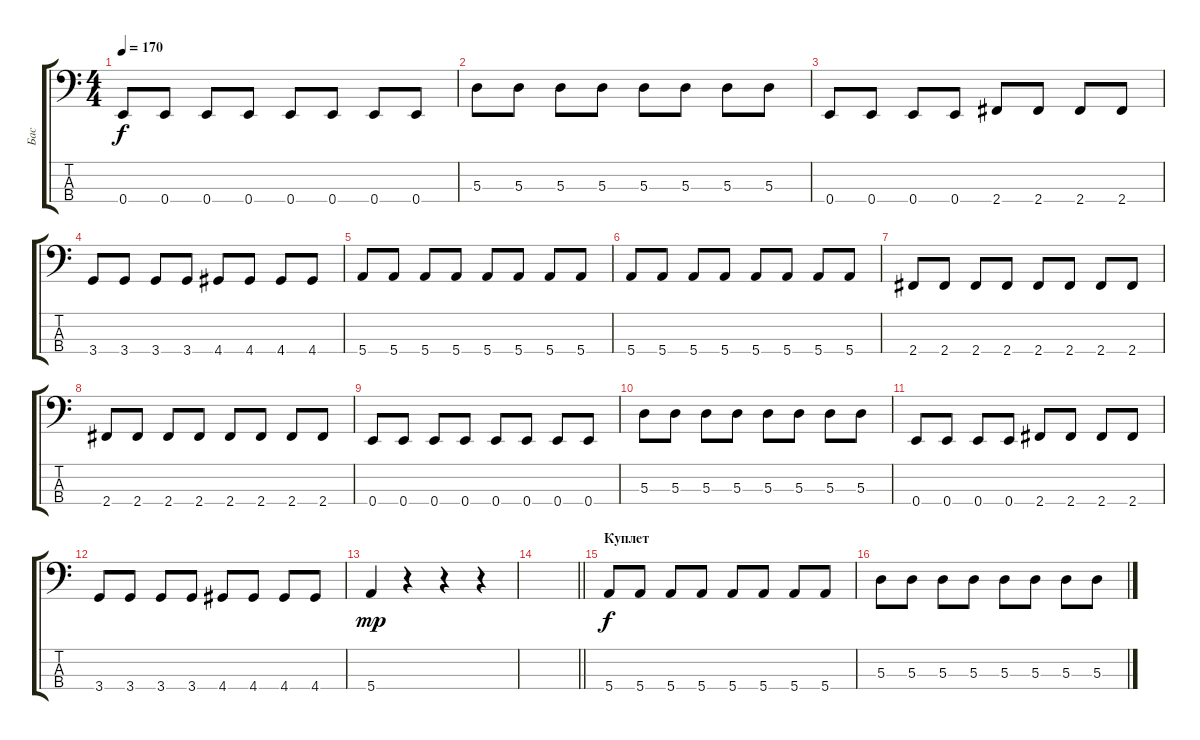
\track ("Бас" "Бас") {instrument electricbassfinger}
\staff {score tabs}
\tuning (G2 D2 A1 E1) {hide}
\ts (4 4)
\tempo 170
\clef f4
\ks c
0.4.8{dy f} 0.4.8 0.4.8 0.4.8 0.4.8 0.4.8 0.4.8 0.4.8 |
5.3.8 5.3.8 5.3.8 5.3.8 5.3.8 5.3.8 5.3.8 5.3.8 |
0.4.8 0.4.8 0.4.8 0.4.8 2.4.8 2.4.8 2.4.8 2.4.8 |
3.4.8 3.4.8 3.4.8 3.4.8 4.4.8 4.4.8 4.4.8 4.4.8 |
5.4.8 5.4.8 5.4.8 5.4.8 5.4.8 5.4.8 5.4.8 5.4.8 |
5.4.8 5.4.8 5.4.8 5.4.8 5.4.8 5.4.8 5.4.8 5.4.8 |
2.4.8 2.4.8 2.4.8 2.4.8 2.4.8 2.4.8 2.4.8 2.4.8 |
2.4.8 2.4.8 2.4.8 2.4.8 2.4.8 2.4.8 2.4.8 2.4.8 |
0.4.8 0.4.8 0.4.8 0.4.8 0.4.8 0.4.8 0.4.8 0.4.8 |
5.3.8 5.3.8 5.3.8 5.3.8 5.3.8 5.3.8 5.3.8 5.3.8 |
0.4.8 0.4.8 0.4.8 0.4.8 2.4.8 2.4.8 2.4.8 2.4.8 |
3.4.8 3.4.8 3.4.8 3.4.8 4.4.8 4.4.8 4.4.8 4.4.8 |
5.4.4{dy mp} r.4 r.4 r.4 |
\barLineRight lightlight
|
\section ("" "Куплет")
5.4.8{dy f} 5.4.8 5.4.8 5.4.8 5.4.8 5.4.8 5.4.8 5.4.8 |
5.3.8 5.3.8 5.3.8 5.3.8 5.3.8 5.3.8 5.3.8 5.3.8
